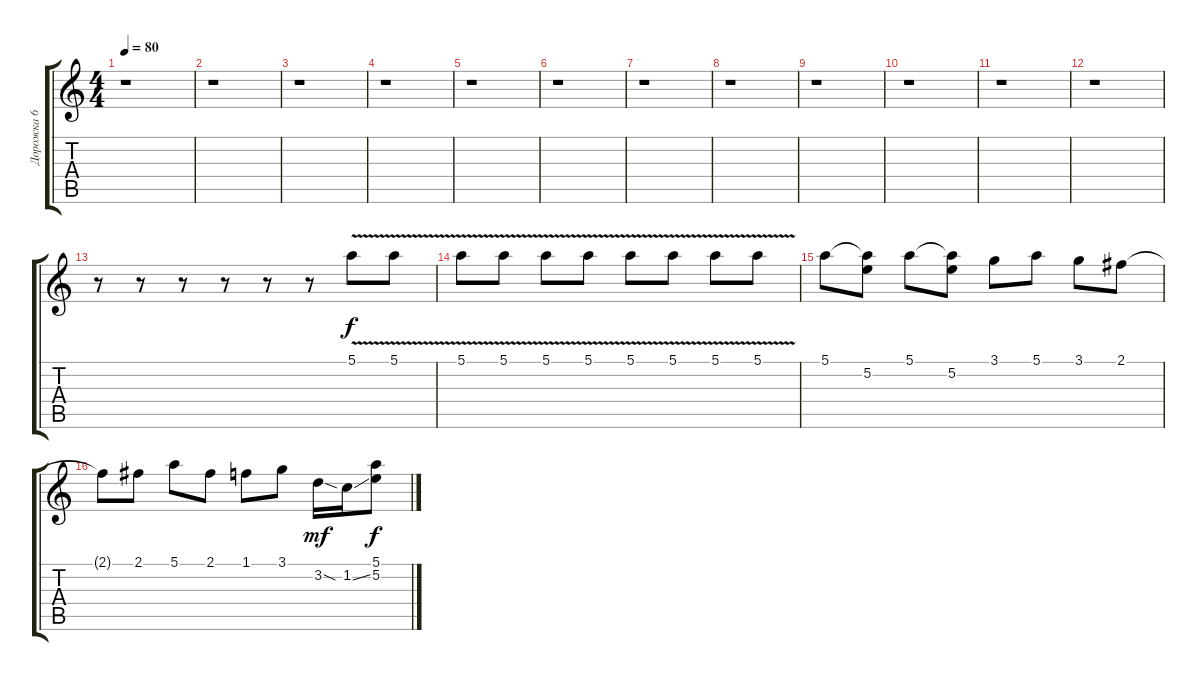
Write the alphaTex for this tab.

\track ("Дорожка 6" "Дорожка 6") {instrument distortionguitar}
\staff {score tabs}
\tuning (E4 B3 G3 D3 A2 E2) {hide}
\ts (4 4)
\tempo 80
\clef g2
\ks c
r.1{dy f} |
r.1 |
r.1 |
r.1 |
r.1 |
r.1 |
r.1 |
r.1 |
r.1 |
r.1 |
r.1 |
r.1 |
r.8 r.8 r.8 r.8 r.8 r.8 5.1{v}.8 5.1{v}.8 |
5.1{v}.8 5.1{v}.8 5.1{v}.8 5.1{v}.8 5.1{v}.8 5.1{v}.8 5.1{v}.8 5.1{v}.8 |
5.1.8 (5.1{t} 5.2).8 5.1.8 (5.1{t} 5.2).8 3.1.8 5.1.8 3.1.8 2.1.8 |
2.1{t}.8 2.1.8 5.1.8 2.1.8 1.1.8 3.1.8 3.2{sod}.16{dy mf} 1.2{ss}.16 (5.1 5.2).8{dy f}
